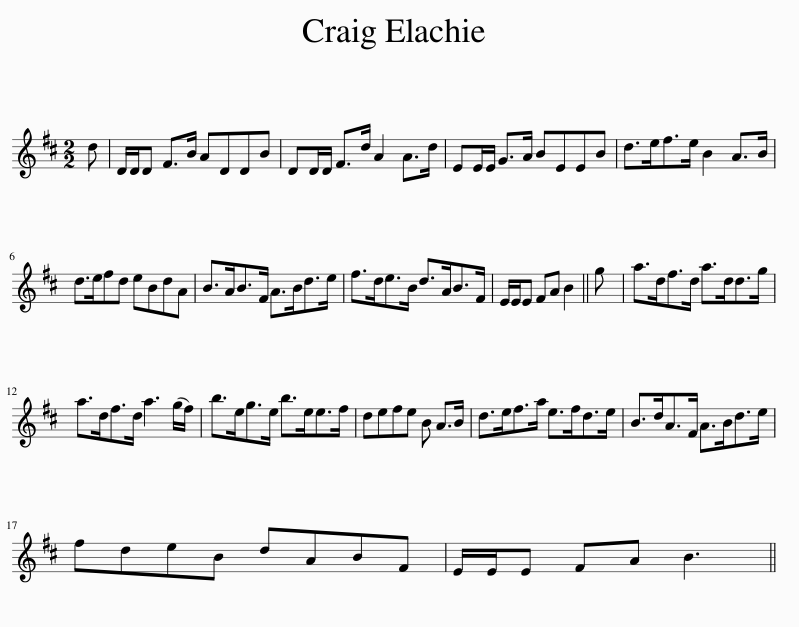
X:1
L:1/8
M:2/2
I:linebreak $
K:D
V:1 treble
V:1
 d | D/D/D F>B ADDB | DD/D/ F>d A2 A>d | EE/E/ G>A BEEB | d>ef>e B2 A>B |$ %5
 d>efd eBdA | B>AB>F A>Bd>e | f>de>B d>AB>F | E/E/E FA B2 || g | %10
 a>df>d a>dd>g |$ a>df>d a3 (g/f/) | b>eg>e b>ee>f | defe B A>B | d>ef>a e>fd>e | %15
 B>dA>F A>Bd>e |$ fdeB dABF | E/E/E FA B3 || %18
